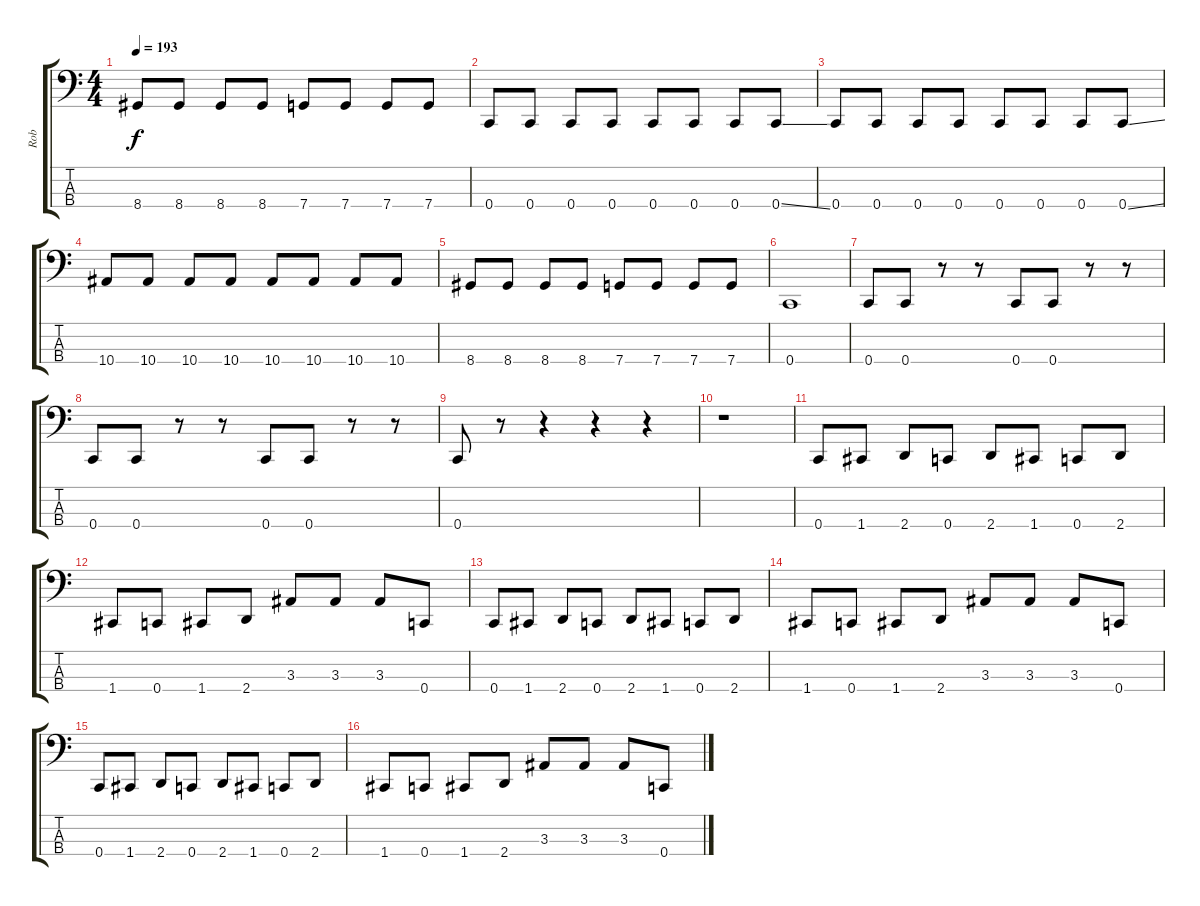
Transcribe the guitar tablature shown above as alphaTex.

\track ("Rob" "Rob") {instrument electricbassfinger}
\staff {score tabs}
\tuning (F2 C2 G1 C1) {hide}
\ts (4 4)
\tempo 193
\clef f4
\ks c
8.4.8{dy f} 8.4.8 8.4.8 8.4.8 7.4.8 7.4.8 7.4.8 7.4.8 |
0.4.8 0.4.8 0.4.8 0.4.8 0.4.8 0.4.8 0.4.8 0.4{ss}.8 |
0.4.8 0.4.8 0.4.8 0.4.8 0.4.8 0.4.8 0.4.8 0.4{ss}.8 |
10.4.8 10.4.8 10.4.8 10.4.8 10.4.8 10.4.8 10.4.8 10.4.8 |
8.4.8 8.4.8 8.4.8 8.4.8 7.4.8 7.4.8 7.4.8 7.4.8 |
0.4.1 |
0.4.8 0.4.8 r.8 r.8 0.4.8 0.4.8 r.8 r.8 |
0.4.8 0.4.8 r.8 r.8 0.4.8 0.4.8 r.8 r.8 |
0.4.8 r.8 r.4 r.4 r.4 |
r.1 |
0.4.8 1.4.8 2.4.8 0.4.8 2.4.8 1.4.8 0.4.8 2.4.8 |
1.4.8 0.4.8 1.4.8 2.4.8 3.3.8 3.3.8 3.3.8 0.4.8 |
0.4.8 1.4.8 2.4.8 0.4.8 2.4.8 1.4.8 0.4.8 2.4.8 |
1.4.8 0.4.8 1.4.8 2.4.8 3.3.8 3.3.8 3.3.8 0.4.8 |
0.4.8 1.4.8 2.4.8 0.4.8 2.4.8 1.4.8 0.4.8 2.4.8 |
1.4.8 0.4.8 1.4.8 2.4.8 3.3.8 3.3.8 3.3.8 0.4.8
